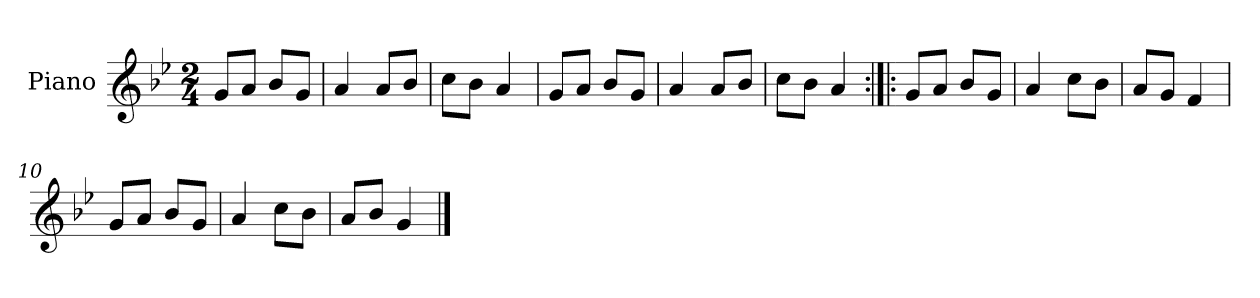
**kern
*part1
*staff1
*I"Piano
*I'Pno.
*clefG2
*k[b-e-]
*M2/4
=1
8g/L
8a/J
8b-/L
8g/J
=2
4a/
8a/L
8b-/J
=3
8cc\L
8b-\J
4a/
=4
8g/L
8a/J
8b-/L
8g/J
=5
4a/
8a/L
8b-/J
=6
8cc\L
8b-\J
4a/
=7:|!|:
8g/L
8a/J
8b-/L
8g/J
=8
4a/
8cc\L
8b-\J
=9
8a/L
8g/J
4f/
!!LO:LB:g=z
=10
8g/L
8a/J
8b-/L
8g/J
=11
4a/
8cc\L
8b-\J
=12
8a/L
8b-/J
4g/
==
*-
